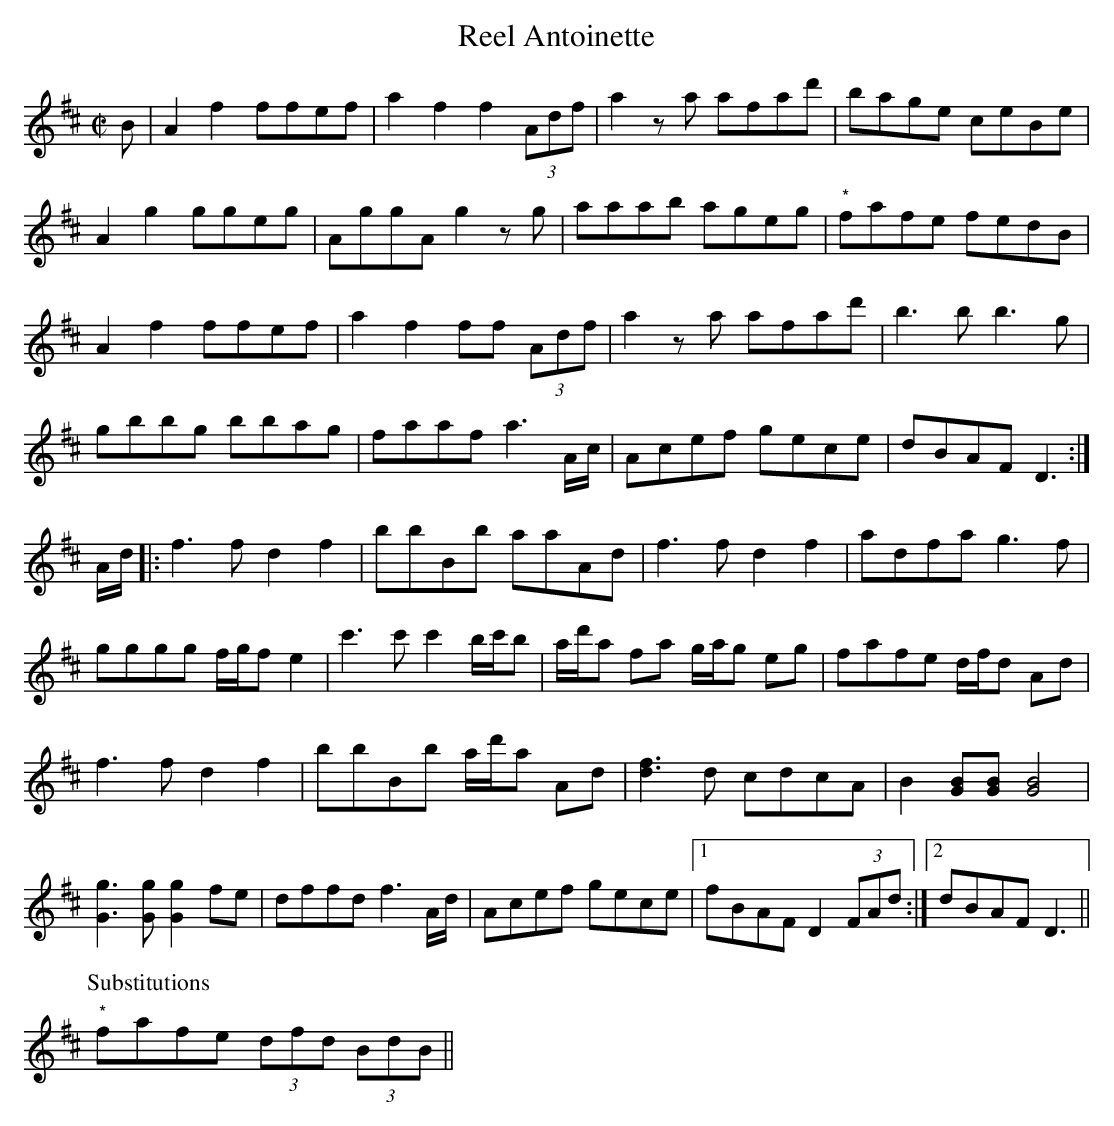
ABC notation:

X:1
T:Reel Antoinette
M:C|
L:1/8
K:D
B|A2f2ffef|a2f2f2(3Adf|a2za afad'|bage ceBe|
A2 g2 ggeg|AggA g2zg|aaab ageg|"*"fafe fedB|
A2f2ffef|a2f2 ff (3Adf|a2za afad'|b3b b3g|
gbbg bbag|faaf a3 A/c/|Acef gece|dBAF D3:|
A/d/|:f3f d2f2|bbBb aaAd|f3f d2f2|adfa g3f|
gggg f/g/f e2|c'3c' c'2 b/c'/b|a/d'/a fa g/a/g eg|fafe d/f/d Ad|
f3f d2f2|bbBb a/d'/a Ad|[d3f3]d cdcA|B2[GB][GB] [G4B4]|
[G3g3][Gg][G2g2] fe|dffd f3A/d/|Acef gece|1fBAF D2 (3FAd:|2 dBAF D3||
P:Substitutions
"*"fafe (3dfd (3BdB||
